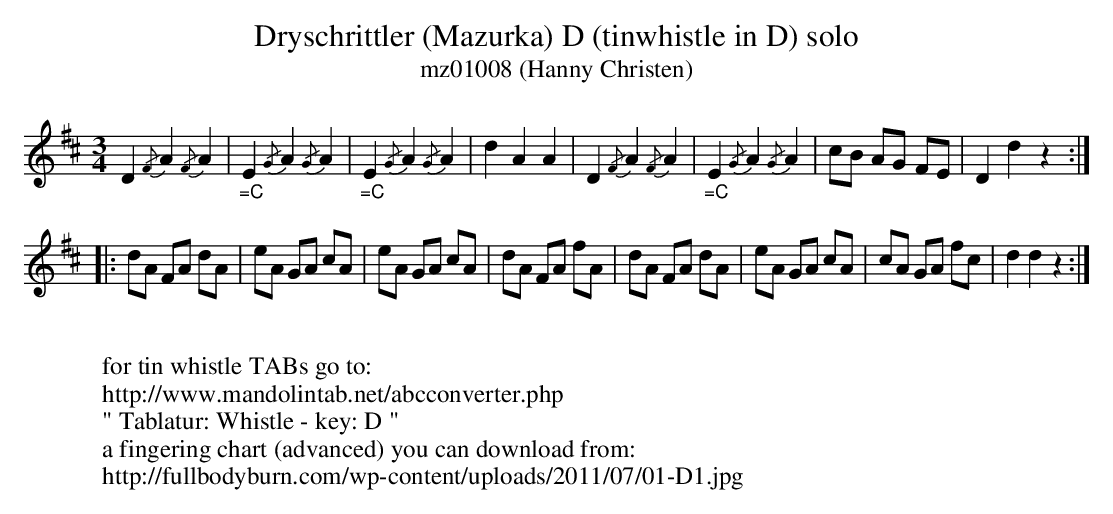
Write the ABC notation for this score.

X:1
T:Dryschrittler (Mazurka) D (tinwhistle in D) solo
T:mz01008 (Hanny Christen)
M:3/4
L:1/4
K:D transpose=12
D{/F}A{/F}A | "_=C"E {/G}A{/G}A | "_=C"E{/G}A{/G}A | dAA | D{/F}A {/F}A | "_=C"E{/G}A{/G}A | c/2B/2 A/2G/2 F/2E/2 | Ddz :: [L:1/8]
dA FA dA | eA GA cA | eA GA cA | dA FA fA | dA FA dA | eA GA cA | cA GA fc | d2d2z2 :|
W:
W:for tin whistle TABs go to:
W:http://www.mandolintab.net/abcconverter.php
W:" Tablatur: Whistle - key: D "
W:a fingering chart (advanced) you can download from:
W:http://fullbodyburn.com/wp-content/uploads/2011/07/01-D1.jpg
